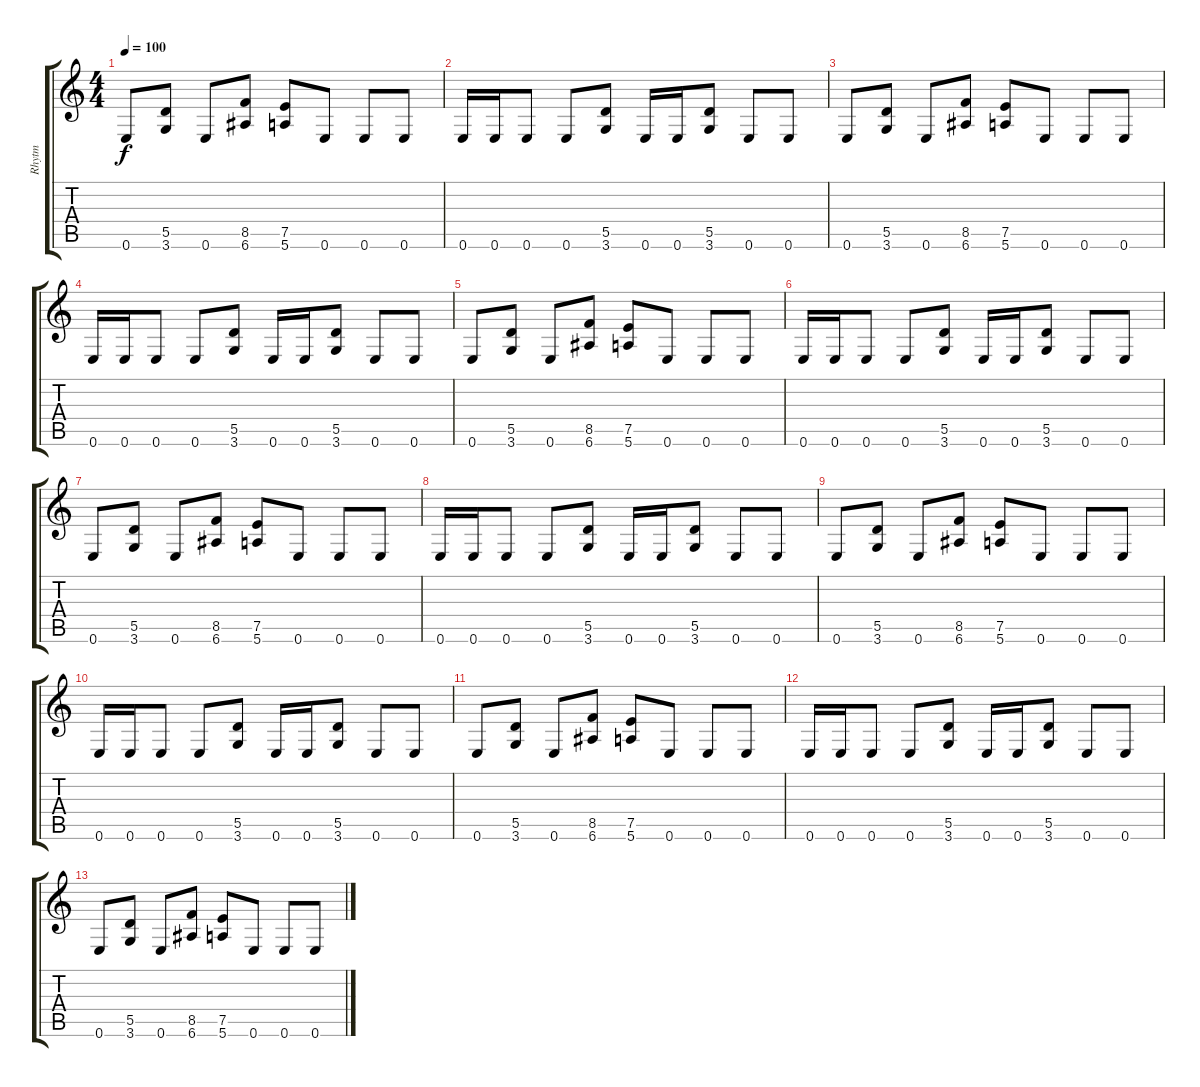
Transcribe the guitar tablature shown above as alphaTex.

\track ("Rhytm" "Rhytm") {instrument distortionguitar}
\staff {score tabs}
\tuning (E4 B3 G3 D3 A2 E2) {hide}
\ts (4 4)
\tempo 100
\clef g2
\ks c
0.6.8{dy f} (5.5 3.6).8 0.6.8 (8.5 6.6).8 (7.5 5.6).8 0.6.8 0.6.8 0.6.8 |
0.6.16 0.6.16 0.6.8 0.6.8 (5.5 3.6).8 0.6.16 0.6.16 (5.5 3.6).8 0.6.8 0.6.8 |
0.6.8 (5.5 3.6).8 0.6.8 (8.5 6.6).8 (7.5 5.6).8 0.6.8 0.6.8 0.6.8 |
0.6.16 0.6.16 0.6.8 0.6.8 (5.5 3.6).8 0.6.16 0.6.16 (5.5 3.6).8 0.6.8 0.6.8 |
0.6.8 (5.5 3.6).8 0.6.8 (8.5 6.6).8 (7.5 5.6).8 0.6.8 0.6.8 0.6.8 |
0.6.16 0.6.16 0.6.8 0.6.8 (5.5 3.6).8 0.6.16 0.6.16 (5.5 3.6).8 0.6.8 0.6.8 |
0.6.8 (5.5 3.6).8 0.6.8 (8.5 6.6).8 (7.5 5.6).8 0.6.8 0.6.8 0.6.8 |
0.6.16 0.6.16 0.6.8 0.6.8 (5.5 3.6).8 0.6.16 0.6.16 (5.5 3.6).8 0.6.8 0.6.8 |
0.6.8{volume 11} (5.5 3.6).8 0.6.8 (8.5 6.6).8 (7.5 5.6).8 0.6.8 0.6.8 0.6.8 |
0.6.16{volume 9} 0.6.16 0.6.8 0.6.8 (5.5 3.6).8 0.6.16 0.6.16 (5.5 3.6).8 0.6.8 0.6.8 |
0.6.8{volume 7} (5.5 3.6).8 0.6.8 (8.5 6.6).8 (7.5 5.6).8 0.6.8 0.6.8 0.6.8 |
0.6.16{volume 3} 0.6.16 0.6.8 0.6.8 (5.5 3.6).8 0.6.16 0.6.16 (5.5 3.6).8 0.6.8 0.6.8 |
0.6.8{volume 1} (5.5 3.6).8 0.6.8 (8.5 6.6).8 (7.5 5.6).8 0.6.8 0.6.8 0.6.8
